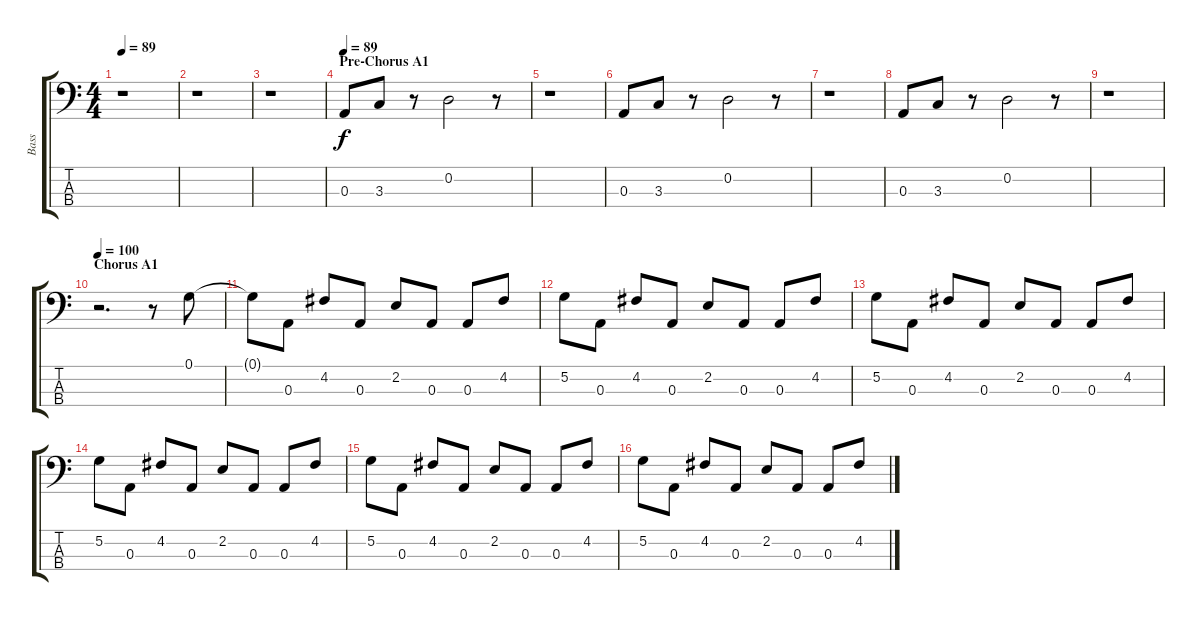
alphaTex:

\track ("Bass" "Bass") {instrument electricbassfinger}
\staff {score tabs}
\tuning (G2 D2 A1 E1) {hide}
\ts (4 4)
\tempo 89
\clef f4
\ks c
r.1{dy f} |
r.1 |
r.1 |
\section ("" "Pre-Chorus A1")
\tempo 89
0.3.8 3.3.8 r.8 0.2.2 r.8 |
r.1 |
0.3.8 3.3.8 r.8 0.2.2 r.8 |
r.1 |
0.3.8 3.3.8 r.8 0.2.2 r.8 |
r.1 |
\section ("" "Chorus A1")
\tempo 100
r.2{d} r.8 0.1.8 |
0.1{t}.8 0.3.8 4.2.8 0.3.8 2.2.8 0.3.8 0.3.8 4.2.8 |
5.2.8 0.3.8 4.2.8 0.3.8 2.2.8 0.3.8 0.3.8 4.2.8 |
5.2.8 0.3.8 4.2.8 0.3.8 2.2.8 0.3.8 0.3.8 4.2.8 |
5.2.8 0.3.8 4.2.8 0.3.8 2.2.8 0.3.8 0.3.8 4.2.8 |
5.2.8 0.3.8 4.2.8 0.3.8 2.2.8 0.3.8 0.3.8 4.2.8 |
5.2.8 0.3.8 4.2.8 0.3.8 2.2.8 0.3.8 0.3.8 4.2.8
